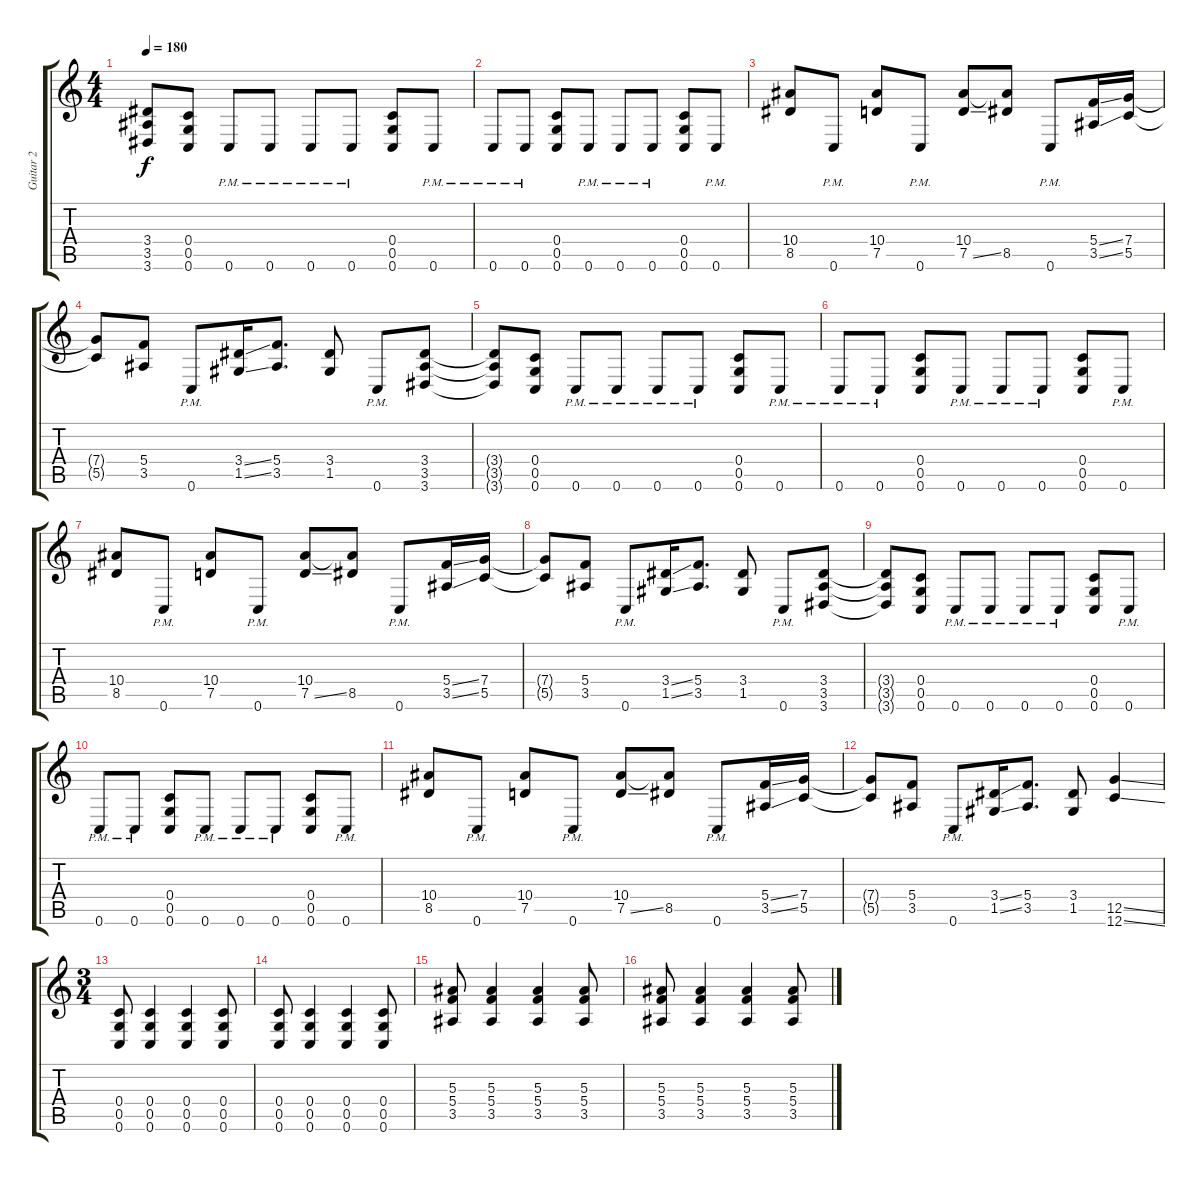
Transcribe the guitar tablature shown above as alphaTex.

\track ("Guitar 2" "Guitar 2") {instrument distortionguitar}
\staff {score tabs}
\tuning (D4 A3 F3 C3 G2 C2) {hide}
\ts (4 4)
\tempo 180
\clef g2
\ks c
(3.4{t} 3.5{t} 3.6{t}).8{dy f} (0.4 0.5 0.6).8 0.6{pm}.8 0.6{pm}.8 0.6{pm}.8 0.6{pm}.8 (0.4 0.5 0.6).8 0.6{pm}.8 |
0.6{pm}.8 0.6{pm}.8 (0.4 0.5 0.6).8 0.6{pm}.8 0.6{pm}.8 0.6{pm}.8 (0.4 0.5 0.6).8 0.6{pm}.8 |
(10.4 8.5).8 0.6{pm}.8 (10.4 7.5).8 0.6{pm}.8 (10.4 7.5{ss}).8 (10.4{t} 8.5).8 0.6{pm}.8 (5.4{ss} 3.5{ss}).16 (7.4 5.5).16 |
(7.4{t} 5.5{t}).8 (5.4 3.5).8 0.6{pm}.8 (3.4{ss} 1.5{ss}).16 (5.4 3.5).8{d} (3.4 1.5).8 0.6{pm}.8 (3.4 3.5 3.6).8 |
(3.4{t} 3.5{t} 3.6{t}).8 (0.4 0.5 0.6).8 0.6{pm}.8 0.6{pm}.8 0.6{pm}.8 0.6{pm}.8 (0.4 0.5 0.6).8 0.6{pm}.8 |
0.6{pm}.8 0.6{pm}.8 (0.4 0.5 0.6).8 0.6{pm}.8 0.6{pm}.8 0.6{pm}.8 (0.4 0.5 0.6).8 0.6{pm}.8 |
(10.4 8.5).8 0.6{pm}.8 (10.4 7.5).8 0.6{pm}.8 (10.4 7.5{ss}).8 (10.4{t} 8.5).8 0.6{pm}.8 (5.4{ss} 3.5{ss}).16 (7.4 5.5).16 |
(7.4{t} 5.5{t}).8 (5.4 3.5).8 0.6{pm}.8 (3.4{ss} 1.5{ss}).16 (5.4 3.5).8{d} (3.4 1.5).8 0.6{pm}.8 (3.4 3.5 3.6).8 |
(3.4{t} 3.5{t} 3.6{t}).8 (0.4 0.5 0.6).8 0.6{pm}.8 0.6{pm}.8 0.6{pm}.8 0.6{pm}.8 (0.4 0.5 0.6).8 0.6{pm}.8 |
0.6{pm}.8 0.6{pm}.8 (0.4 0.5 0.6).8 0.6{pm}.8 0.6{pm}.8 0.6{pm}.8 (0.4 0.5 0.6).8 0.6{pm}.8 |
(10.4 8.5).8 0.6{pm}.8 (10.4 7.5).8 0.6{pm}.8 (10.4 7.5{ss}).8 (10.4{t} 8.5).8 0.6{pm}.8 (5.4{ss} 3.5{ss}).16 (7.4 5.5).16 |
(7.4{t} 5.5{t}).8 (5.4 3.5).8 0.6{pm}.8 (3.4{ss} 1.5{ss}).16 (5.4 3.5).8{d} (3.4 1.5).8 (12.5{ss} 12.6{ss}).4 |
\ts (3 4)
(0.4 0.5 0.6).8 (0.4 0.5 0.6).4 (0.4 0.5 0.6).4 (0.4 0.5 0.6).8 |
(0.4 0.5 0.6).8 (0.4 0.5 0.6).4 (0.4 0.5 0.6).4 (0.4 0.5 0.6).8 |
(5.3 5.4 3.5).8 (5.3 5.4 3.5).4 (5.3 5.4 3.5).4 (5.3 5.4 3.5).8 |
(5.3 5.4 3.5).8 (5.3 5.4 3.5).4 (5.3 5.4 3.5).4 (5.3 5.4 3.5).8
